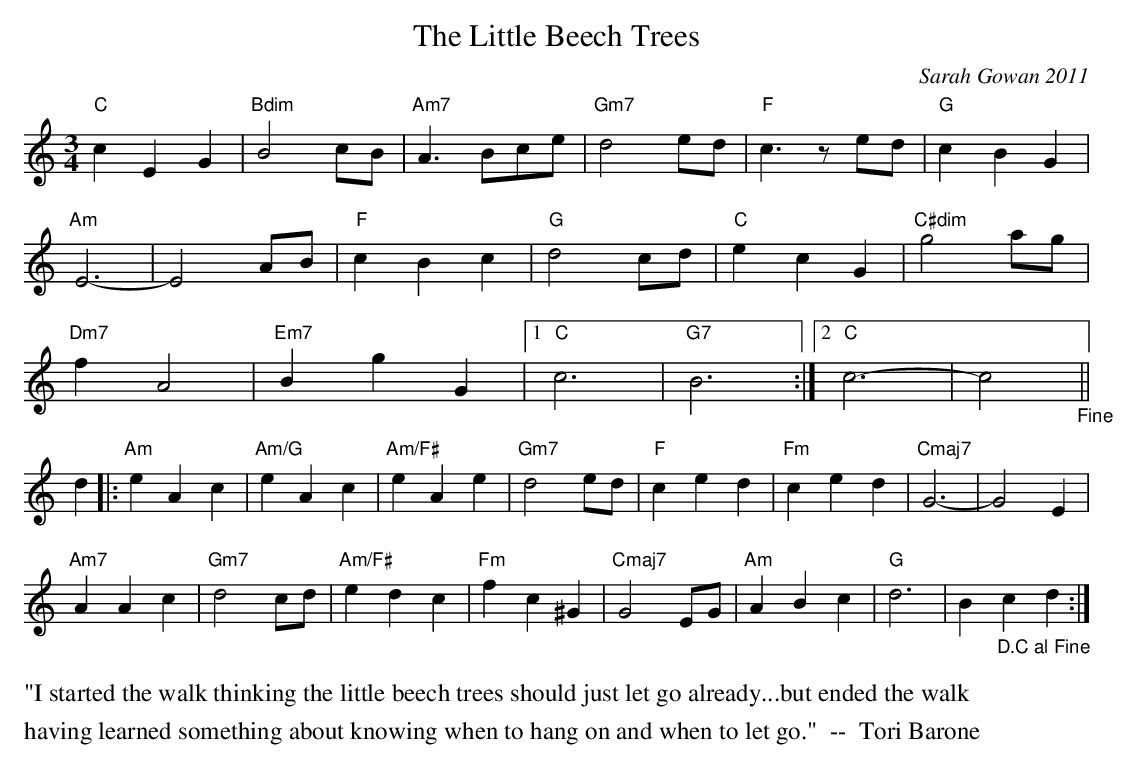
X:1
T:The Little Beech Trees
C:Sarah Gowan 2011
M:3/4
K:C
"C"c2E2G2|"Bdim"B4cB|"Am7"A3Bce|"Gm7"d4 ed|"F"c3zed|"G"c2B2G2|
"Am"E6-  |E4 AB|"F"c2B2 c2|"G"d4cd|"C"e2c2G2|"C#dim"g4 ag|
"Dm7" f2A4|"Em7"B2g2G2|1"C"c6|"G7"B6:|2"C"c6-|  c4 "_Fine" ||
d2|:"Am"e2A2c2|"Am/G"e2A2c2|"Am/F#"e2A2e2|"Gm7"d4ed|"F"c2e2d2|"Fm"c2e2d2|"Cmaj7"G6-|G4E2|
"Am7"A2A2c2|"Gm7"d4cd|"Am/F#"e2d2c2|"Fm"f2c2^G2|"Cmaj7"G4EG|"Am"A2B2c2|"G"d6|B2"_D.C al Fine"c2d2:|
